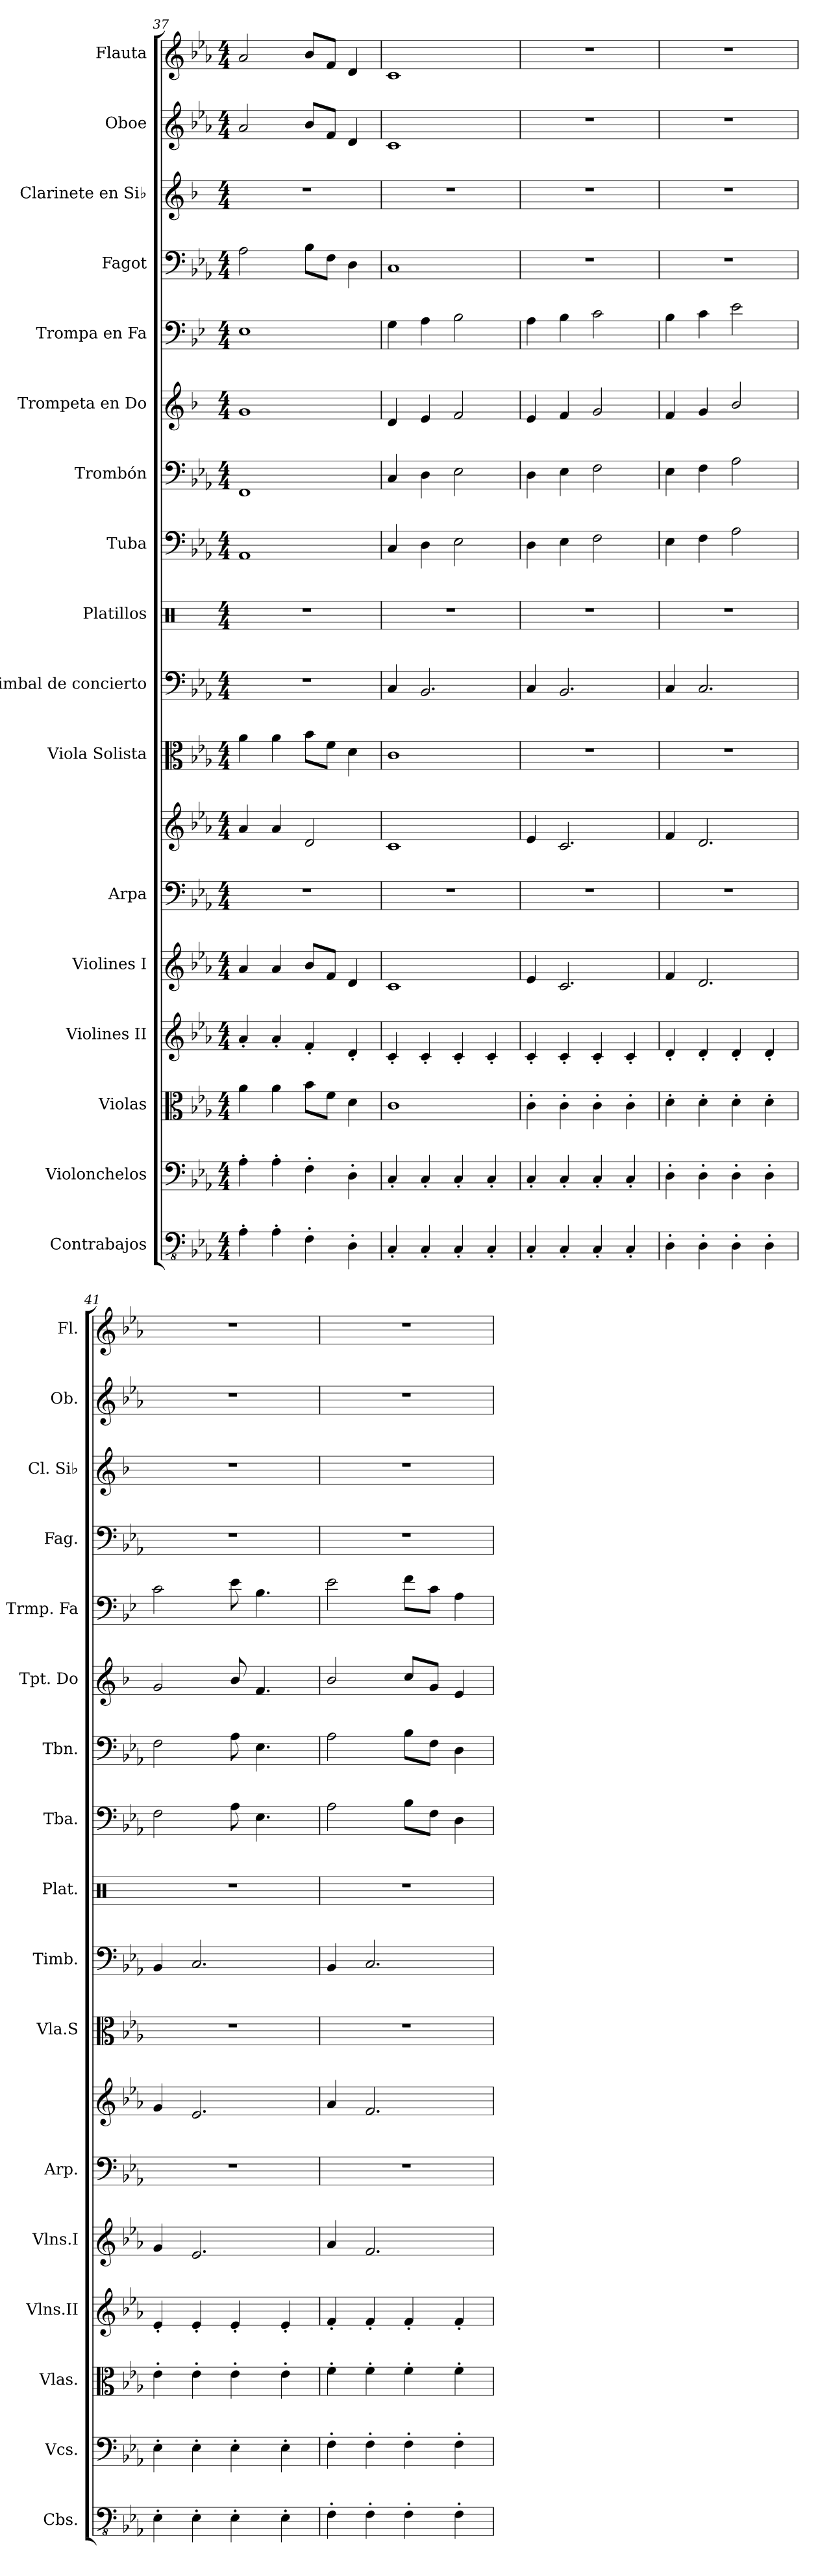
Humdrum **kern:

**kern	**kern	**kern	**kern	**kern	**kern	**kern	**kern	**kern	**kern	**kern	**kern	**kern	**kern	**kern	**kern	**kern	**kern
*part17	*part16	*part15	*part14	*part13	*part12	*part12	*part11	*part10	*part9	*part8	*part7	*part6	*part5	*part4	*part3	*part2	*part1
*staff18	*staff17	*staff16	*staff15	*staff14	*staff13	*staff12	*staff11	*staff10	*staff9	*staff8	*staff7	*staff6	*staff5	*staff4	*staff3	*staff2	*staff1
*I"Contrabajos	*I"Violonchelos	*I"Violas	*I"Violines II	*I"Violines I	*I"Arpa	*	*I"Viola Solista	*I"Timbal de concierto	*I"Platillos	*I"Tuba	*I"Trombón	*I"Trompeta en Do	*I"Trompa en Fa	*I"Fagot	*I"Clarinete en Si♭	*I"Oboe	*I"Flauta
*I'Cbs.	*I'Vcs.	*I'Vlas.	*I'Vlns.II	*I'Vlns.I	*I'Arp.	*	*I'Vla.S	*I'Timb.	*I'Plat.	*I'Tba.	*I'Tbn.	*I'Tpt. Do	*I'Trmp. Fa	*I'Fag.	*I'Cl. Si♭	*I'Ob.	*I'Fl.
*clefFv4	*clefF4	*clefC3	*clefG2	*clefG2	*clefF4	*clefG2	*clefC3	*clefF4	*clefX	*clefF4	*clefF4	*clefG2	*clefF4	*clefF4	*clefG2	*clefG2	*clefG2
*	*	*	*	*	*	*	*	*	*	*	*	*ITrd1c2	*ITrd4c7	*	*ITrd1c2	*	*
*k[b-e-a-]	*k[b-e-a-]	*k[b-e-a-]	*k[b-e-a-]	*k[b-e-a-]	*k[b-e-a-]	*k[b-e-a-]	*k[b-e-a-]	*k[b-e-a-]	*k[]	*k[b-e-a-]	*k[b-e-a-]	*k[b-e-a-]	*k[b-e-a-]	*k[b-e-a-]	*k[b-e-a-]	*k[b-e-a-]	*k[b-e-a-]
*M4/4	*M4/4	*M4/4	*M4/4	*M4/4	*M4/4	*M4/4	*M4/4	*M4/4	*M4/4	*M4/4	*M4/4	*M4/4	*M4/4	*M4/4	*M4/4	*M4/4	*M4/4
=37	=37	=37	=37	=37	=37	=37	=37	=37	=37	=37	=37	=37	=37	=37	=37	=37	=37
4AA-'\	4A-'\	4a-\	4a-'/	4a-/	1r	4a-/	4a-\	1r	1r	1AA-	1FF	1f	1AA-	2A-\	1r	2a-/	2a-/
4AA-'\	4A-'\	4a-\	4a-'/	4a-/	.	4a-/	4a-\	.	.	.	.	.	.	.	.	.	.
4FF'\	4F'\	8b-\L	4f'/	8b-/L	.	2d/	8b-\L	.	.	.	.	.	.	8B-\L	.	8b-/L	8b-/L
.	.	8f\J	.	8f/J	.	.	8f\J	.	.	.	.	.	.	8F\J	.	8f/J	8f/J
4DD'\	4D'\	4d\	4d'/	4d/	.	.	4d\	.	.	.	.	.	.	4D\	.	4d/	4d/
=38	=38	=38	=38	=38	=38	=38	=38	=38	=38	=38	=38	=38	=38	=38	=38	=38	=38
4CC'/	4C'/	1c	4c'/	1c	1r	1c	1c	4C/	1r	4C/	4C/	4c/	4C\	1C	1r	1c	1c
4CC'/	4C'/	.	4c'/	.	.	.	.	2.BB-/	.	4D\	4D\	4d/	4D\	.	.	.	.
4CC'/	4C'/	.	4c'/	.	.	.	.	.	.	2E-\	2E-\	2e-/	2E-\	.	.	.	.
4CC'/	4C'/	.	4c'/	.	.	.	.	.	.	.	.	.	.	.	.	.	.
=39	=39	=39	=39	=39	=39	=39	=39	=39	=39	=39	=39	=39	=39	=39	=39	=39	=39
4CC'/	4C'/	4c'\	4c'/	4e-/	1r	4e-/	1r	4C/	1r	4D\	4D\	4d/	4D\	1r	1r	1r	1r
4CC'/	4C'/	4c'\	4c'/	2.c/	.	2.c/	.	2.BB-/	.	4E-\	4E-\	4e-/	4E-\	.	.	.	.
4CC'/	4C'/	4c'\	4c'/	.	.	.	.	.	.	2F\	2F\	2f/	2F\	.	.	.	.
4CC'/	4C'/	4c'\	4c'/	.	.	.	.	.	.	.	.	.	.	.	.	.	.
=40	=40	=40	=40	=40	=40	=40	=40	=40	=40	=40	=40	=40	=40	=40	=40	=40	=40
4DD'\	4D'\	4d'\	4d'/	4f/	1r	4f/	1r	4C/	1r	4E-\	4E-\	4e-/	4E-\	1r	1r	1r	1r
4DD'\	4D'\	4d'\	4d'/	2.d/	.	2.d/	.	2.C/	.	4F\	4F\	4f/	4F\	.	.	.	.
4DD'\	4D'\	4d'\	4d'/	.	.	.	.	.	.	2A-\	2A-\	2a-/	2A-\	.	.	.	.
4DD'\	4D'\	4d'\	4d'/	.	.	.	.	.	.	.	.	.	.	.	.	.	.
=41	=41	=41	=41	=41	=41	=41	=41	=41	=41	=41	=41	=41	=41	=41	=41	=41	=41
4EE-'\	4E-'\	4e-'\	4e-'/	4g/	1r	4g/	1r	4BB-/	1r	2F\	2F\	2f/	2F\	1r	1r	1r	1r
4EE-'\	4E-'\	4e-'\	4e-'/	2.e-/	.	2.e-/	.	2.C/	.	.	.	.	.	.	.	.	.
4EE-'\	4E-'\	4e-'\	4e-'/	.	.	.	.	.	.	8A-\	8A-\	8a-/	8A-\	.	.	.	.
.	.	.	.	.	.	.	.	.	.	4.E-\	4.E-\	4.e-/	4.E-\	.	.	.	.
4EE-'\	4E-'\	4e-'\	4e-'/	.	.	.	.	.	.	.	.	.	.	.	.	.	.
=42	=42	=42	=42	=42	=42	=42	=42	=42	=42	=42	=42	=42	=42	=42	=42	=42	=42
4FF'\	4F'\	4f'\	4f'/	4a-/	1r	4a-/	1r	4BB-/	1r	2A-\	2A-\	2a-/	2A-\	1r	1r	1r	1r
4FF'\	4F'\	4f'\	4f'/	2.f/	.	2.f/	.	2.C/	.	.	.	.	.	.	.	.	.
4FF'\	4F'\	4f'\	4f'/	.	.	.	.	.	.	8B-\L	8B-\L	8b-/L	8B-\L	.	.	.	.
.	.	.	.	.	.	.	.	.	.	8F\J	8F\J	8f/J	8F\J	.	.	.	.
4FF'\	4F'\	4f'\	4f'/	.	.	.	.	.	.	4D\	4D\	4d/	4D\	.	.	.	.
=	=	=	=	=	=	=	=	=	=	=	=	=	=	=	=	=	=
*-	*-	*-	*-	*-	*-	*-	*-	*-	*-	*-	*-	*-	*-	*-	*-	*-	*-
